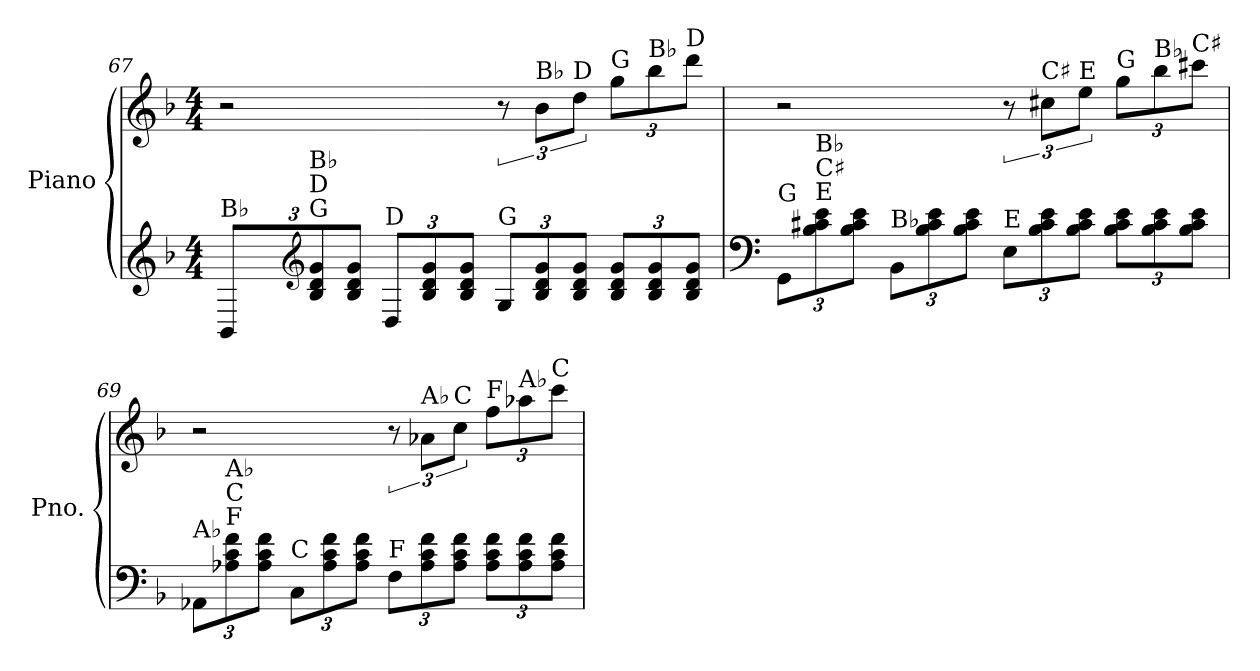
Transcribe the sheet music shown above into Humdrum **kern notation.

**kern	**kern
*part1	*part1
*staff2	*staff1
*I"Piano	*
*I'Pno.	*
!!LO:LB:g=z
*clefG2	*clefG2
*k[b-]	*k[b-]
*M4/4	*M4/4
*Xbrackettup	*
=67	=67
!LO:TX:a:t=B♭	!
12BB-/L	2r
*clefG2	*
!LO:TX:a:t=G	!
!LO:TX:a:t=D	!
!LO:TX:a:t=B♭	!
12B-/ 12d/ 12g/	.
12B-/ 12d/ 12g/J	.
!LO:TX:a:t=D	!
12D/L	.
12B-/ 12d/ 12g/	.
12B-/ 12d/ 12g/J	.
!LO:TX:a:t=G	!
12G/L	12r
!	!LO:TX:a:t=B♭
12B-/ 12d/ 12g/	12b-\L
!	!LO:TX:a:t=D
12B-/ 12d/ 12g/J	12dd\J
*	*Xbrackettup
!	!LO:TX:a:t=G
12B-/ 12d/ 12g/L	12gg\L
!	!LO:TX:a:t=B♭
12B-/ 12d/ 12g/	12bb-\
!	!LO:TX:a:t=D
12B-/ 12d/ 12g/J	12ddd\J
!!LO:LB:g=z
=68	=68
*clefF4	*
!LO:TX:a:t=G	!
12GG\L	2r
!LO:TX:a:t=E	!
!LO:TX:a:t=C♯	!
!LO:TX:a:t=B♭	!
12B-\ 12c#X\ 12e\	.
12B-\ 12c#\ 12e\J	.
!LO:TX:a:t=B♭	!
12BB-\L	.
12B-\ 12c#\ 12e\	.
12B-\ 12c#\ 12e\J	.
*	*brackettup
!LO:TX:a:t=E	!
12E\L	12r
!	!LO:TX:a:t=C♯
12B-\ 12c#\ 12e\	12cc#X\L
!	!LO:TX:a:t=E
12B-\ 12c#\ 12e\J	12ee\J
*	*Xbrackettup
!	!LO:TX:a:t=G
12B-\ 12c#\ 12e\L	12gg\L
!	!LO:TX:a:t=B♭
12B-\ 12c#\ 12e\	12bb-\
!	!LO:TX:a:t=C♯
12B-\ 12c#\ 12e\J	12ccc#X\J
!!LO:PB:g=z
=69	=69
!LO:TX:a:t=A♭	!
12AA-X\L	2r
!LO:TX:a:t=F	!
!LO:TX:a:t=C	!
!LO:TX:a:t=A♭	!
12A-X\ 12c\ 12f\	.
12A-\ 12c\ 12f\J	.
!LO:TX:a:t=C	!
12C\L	.
12A-\ 12c\ 12f\	.
12A-\ 12c\ 12f\J	.
*	*brackettup
!LO:TX:a:t=F	!
12F\L	12r
!	!LO:TX:a:t=A♭
12A-\ 12c\ 12f\	12a-X\L
!	!LO:TX:a:t=C
12A-\ 12c\ 12f\J	12cc\J
*	*Xbrackettup
!	!LO:TX:a:t=F
12A-\ 12c\ 12f\L	12ff\L
!	!LO:TX:a:t=A♭
12A-\ 12c\ 12f\	12aa-X\
!	!LO:TX:a:t=C
12A-\ 12c\ 12f\J	12ccc\J
=	=
*-	*-
